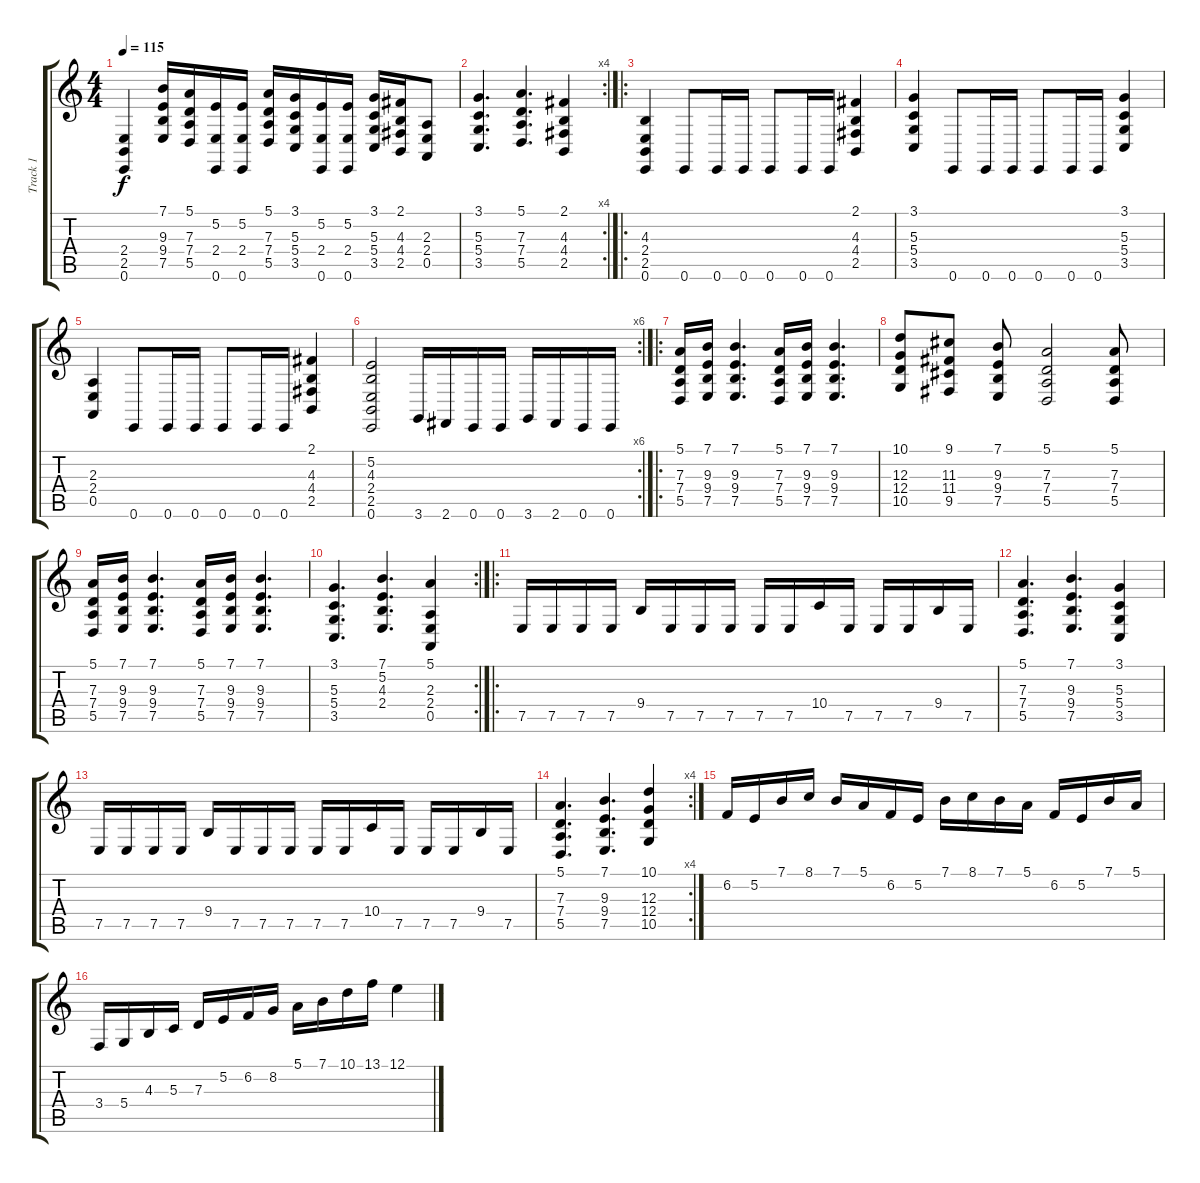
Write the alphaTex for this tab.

\track ("Track 1" "Track 1") {instrument lead2sawtooth}
\staff {score tabs}
\tuning (E4 B3 G3 D3 A2 E2) {hide}
\ts (4 4)
\tempo 115
\clef g2
\ks c
(2.4 2.5 0.6).4{dy f} (7.1 9.3 9.4 7.5).16 (5.1 7.3 7.4 5.5).16 (5.2 2.4 0.6).16 (5.2 2.4 0.6).16 (5.1 7.3 7.4 5.5).16 (3.1 5.3 5.4 3.5).16 (5.2 2.4 0.6).16 (5.2 2.4 0.6).16 (3.1 5.3 5.4 3.5).16 (2.1 4.3 4.4 2.5).16 (2.3 2.4 0.5).8 |
\rc 4
(3.1 5.3 5.4 3.5).4{d} (5.1 7.3 7.4 5.5).4{d} (2.1 4.3 4.4 2.5).4 |
\ro
(4.3 2.4 2.5 0.6).4 0.6.8 0.6.16 0.6.16 0.6.8 0.6.16 0.6.16 (2.1 4.3 4.4 2.5).4 |
(3.1 5.3 5.4 3.5).4 0.6.8 0.6.16 0.6.16 0.6.8 0.6.16 0.6.16 (3.1 5.3 5.4 3.5).4 |
(2.3 2.4 0.5).4 0.6.8 0.6.16 0.6.16 0.6.8 0.6.16 0.6.16 (2.1 4.3 4.4 2.5).4 |
\rc 6
(5.2 4.3 2.4 2.5 0.6).2 3.6.16 2.6.16 0.6.16 0.6.16 3.6.16 2.6.16 0.6.16 0.6.16 |
\ro
(5.1 7.3 7.4 5.5).16 (7.1 9.3 9.4 7.5).16 (7.1 9.3 9.4 7.5).4{d} (5.1 7.3 7.4 5.5).16 (7.1 9.3 9.4 7.5).16 (7.1 9.3 9.4 7.5).4{d} |
(10.1 12.3 12.4 10.5).8 (9.1 11.3 11.4 9.5).8 (7.1 9.3 9.4 7.5).8 (5.1 7.3 7.4 5.5).2 (5.1 7.3 7.4 5.5).8 |
(5.1 7.3 7.4 5.5).16 (7.1 9.3 9.4 7.5).16 (7.1 9.3 9.4 7.5).4{d} (5.1 7.3 7.4 5.5).16 (7.1 9.3 9.4 7.5).16 (7.1 9.3 9.4 7.5).4{d} |
\rc 2
(3.1 5.3 5.4 3.5).4{d} (7.1 5.2 4.3 2.4).4{d} (5.1 2.3 2.4 0.5).4 |
\ro
7.5.16 7.5.16 7.5.16 7.5.16 9.4.16 7.5.16 7.5.16 7.5.16 7.5.16 7.5.16 10.4.16 7.5.16 7.5.16 7.5.16 9.4.16 7.5.16 |
(5.1 7.3 7.4 5.5).4{d} (7.1 9.3 9.4 7.5).4{d} (3.1 5.3 5.4 3.5).4 |
7.5.16 7.5.16 7.5.16 7.5.16 9.4.16 7.5.16 7.5.16 7.5.16 7.5.16 7.5.16 10.4.16 7.5.16 7.5.16 7.5.16 9.4.16 7.5.16 |
\rc 4
(5.1 7.3 7.4 5.5).4{d} (7.1 9.3 9.4 7.5).4{d} (10.1 12.3 12.4 10.5).4 |
6.2.16 5.2.16 7.1.16 8.1.16 7.1.16 5.1.16 6.2.16 5.2.16 7.1.16 8.1.16 7.1.16 5.1.16 6.2.16 5.2.16 7.1.16 5.1.16 |
3.4.16 5.4.16 4.3.16 5.3.16 7.3.16 5.2.16 6.2.16 8.2.16 5.1.16 7.1.16 10.1.16 13.1.16 12.1.4
